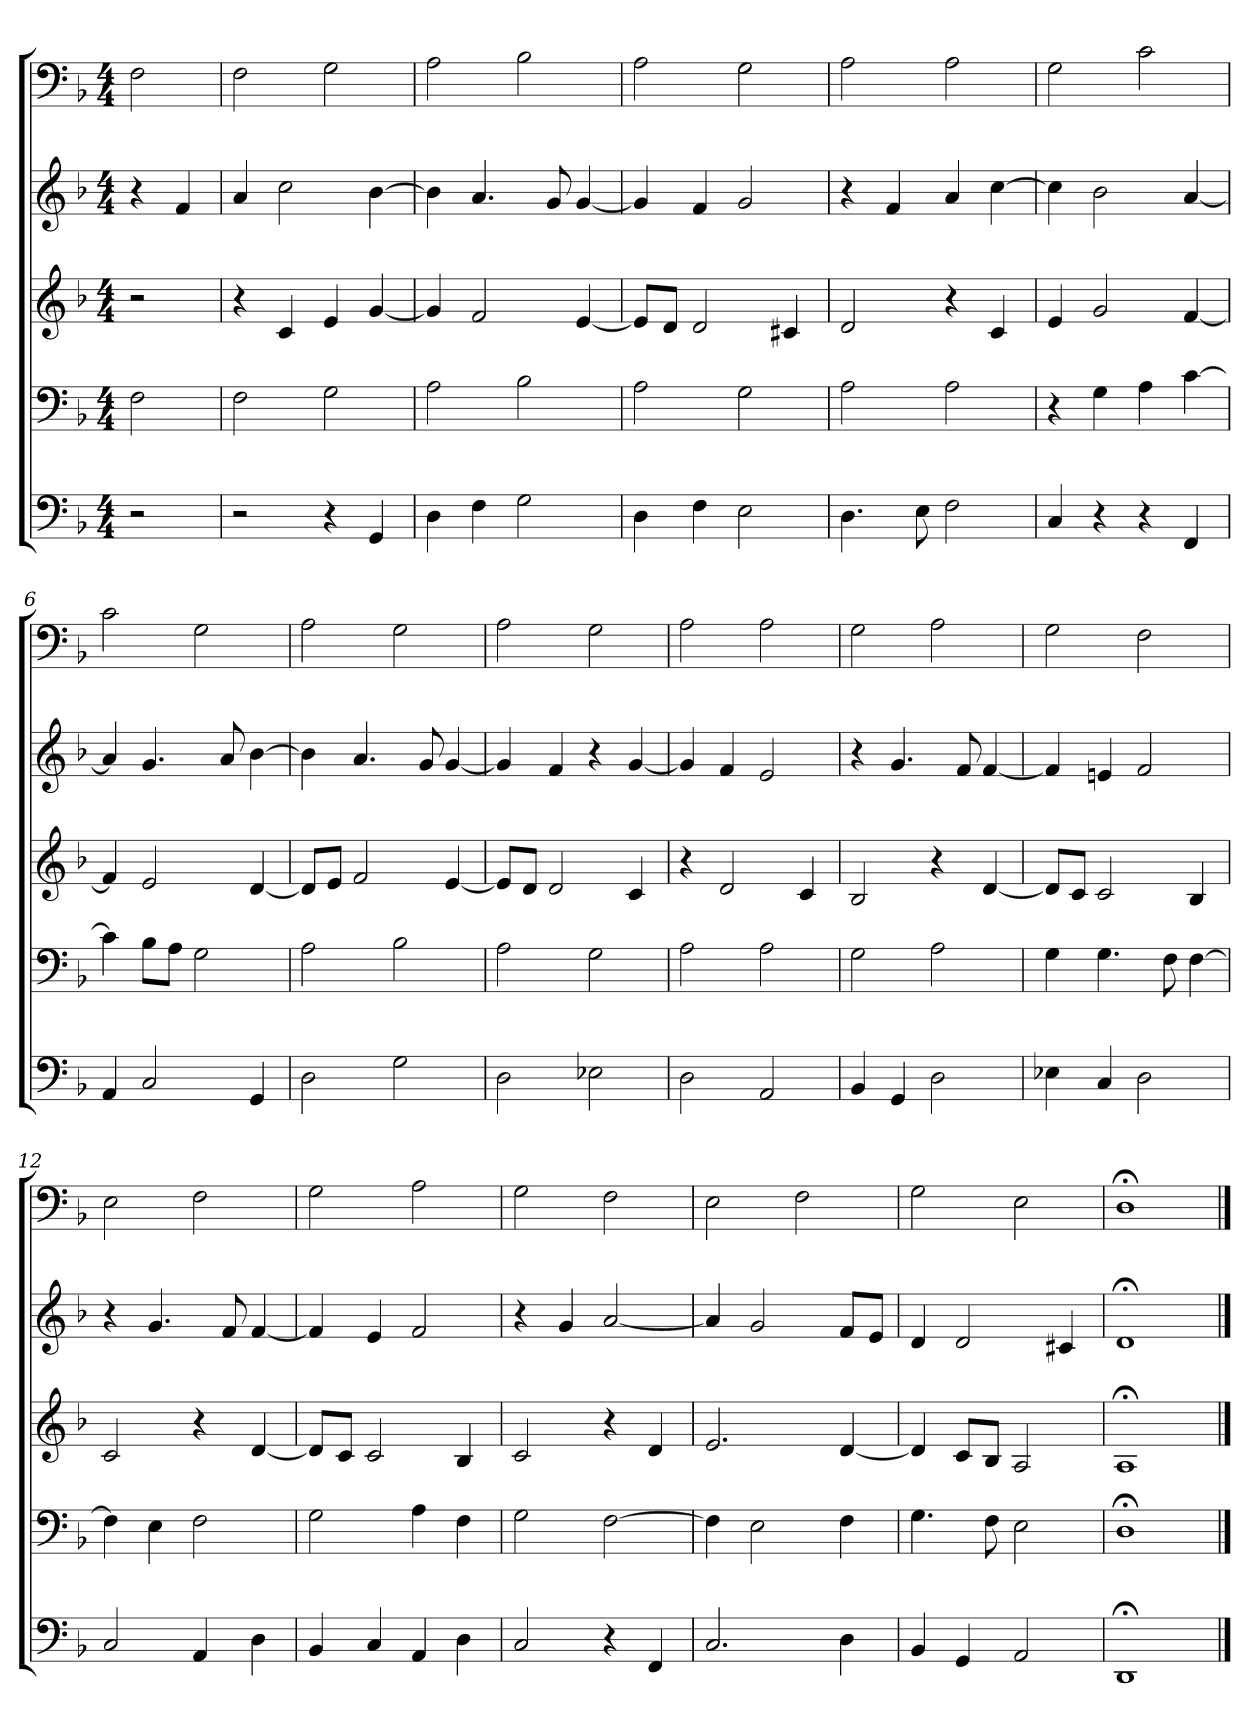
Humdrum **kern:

**kern	**kern	**kern	**kern	**kern
*part5	*part4	*part3	*part2	*part1
*staff5	*staff4	*staff3	*staff2	*staff1
*k[b-]	*k[b-]	*k[b-]	*k[b-]	*k[b-]
*d:	*d:	*d:	*d:	*d:
*M4/4	*M4/4	*M4/4	*M4/4	*M4/4
=	=	=	=	=
2r	2F	2r	4r	2F
.	.	.	4f	.
=1	=1	=1	=1	=1
2r	2F	4r	4a	2F
.	.	4c	2cc	.
4r	2G	4e	.	2G
4GG	.	[4g	[4b-	.
=2	=2	=2	=2	=2
4D	2A	4g]	4b-]	2A
4F	.	2f	4.a	.
2G	2B-	.	.	2B-
.	.	.	8g	.
.	.	[4e	[4g	.
=3	=3	=3	=3	=3
4D	2A	8eL]	4g]	2A
.	.	8dJ	.	.
4F	.	2d	4f	.
2E	2G	.	2g	2G
.	.	4c#X	.	.
=4	=4	=4	=4	=4
4.D	2A	2d	4r	2A
.	.	.	4f	.
8E	.	.	.	.
2F	2A	4r	4a	2A
.	.	4c	[4cc	.
=5	=5	=5	=5	=5
4C	4r	4e	4cc]	2G
4r	4G	2g	2b-	.
4r	4A	.	.	2c
4FF	[4c	[4f	[4a	.
=6	=6	=6	=6	=6
4AA	4c]	4f]	4a]	2c
2C	8B-L	2e	4.g	.
.	8AJ	.	.	.
.	2G	.	.	2G
.	.	.	8a	.
4GG	.	[4d	[4b-	.
=7	=7	=7	=7	=7
2D	2A	8dL]	4b-]	2A
.	.	8eJ	.	.
.	.	2f	4.a	.
2G	2B-	.	.	2G
.	.	.	8g	.
.	.	[4e	[4g	.
=8	=8	=8	=8	=8
2D	2A	8eL]	4g]	2A
.	.	8dJ	.	.
.	.	2d	4f	.
2E-X	2G	.	4r	2G
.	.	4c	[4g	.
=9	=9	=9	=9	=9
2D	2A	4r	4g]	2A
.	.	2d	4f	.
2AA	2A	.	2e	2A
.	.	4c	.	.
=10	=10	=10	=10	=10
4BB-	2G	2B-	4r	2G
4GG	.	.	4.g	.
2D	2A	4r	.	2A
.	.	.	8f	.
.	.	[4d	[4f	.
=11	=11	=11	=11	=11
4E-X	4G	8dL]	4f]	2G
.	.	8cJ	.	.
4C	4.G	2c	4en	.
2D	.	.	2f	2F
.	8F	.	.	.
.	[4F	4B-	.	.
=12	=12	=12	=12	=12
2C	4F]	2c	4r	2E
.	4E	.	4.g	.
4AA	2F	4r	.	2F
.	.	.	8f	.
4D	.	[4d	[4f	.
=13	=13	=13	=13	=13
4BB-	2G	8dL]	4f]	2G
.	.	8cJ	.	.
4C	.	2c	4e	.
4AA	4A	.	2f	2A
4D	4F	4B-	.	.
=14	=14	=14	=14	=14
2C	2G	2c	4r	2G
.	.	.	4g	.
4r	[2F	4r	[2a	2F
4FF	.	4d	.	.
=15	=15	=15	=15	=15
2.C	4F]	2.e	4a]	2E
.	2E	.	2g	.
.	.	.	.	2F
4D	4F	[4d	8fL	.
.	.	.	8eJ	.
=16	=16	=16	=16	=16
4BB-	4.G	4d]	4d	2G
4GG	.	8cL	2d	.
.	8F	8B-J	.	.
2AA	2E	2A	.	2E
.	.	.	4c#X	.
=17	=17	=17	=17	=17
1DD;<	1D;<	1A;<	1d;<	1D;<
==	==	==	==	==
*-	*-	*-	*-	*-
